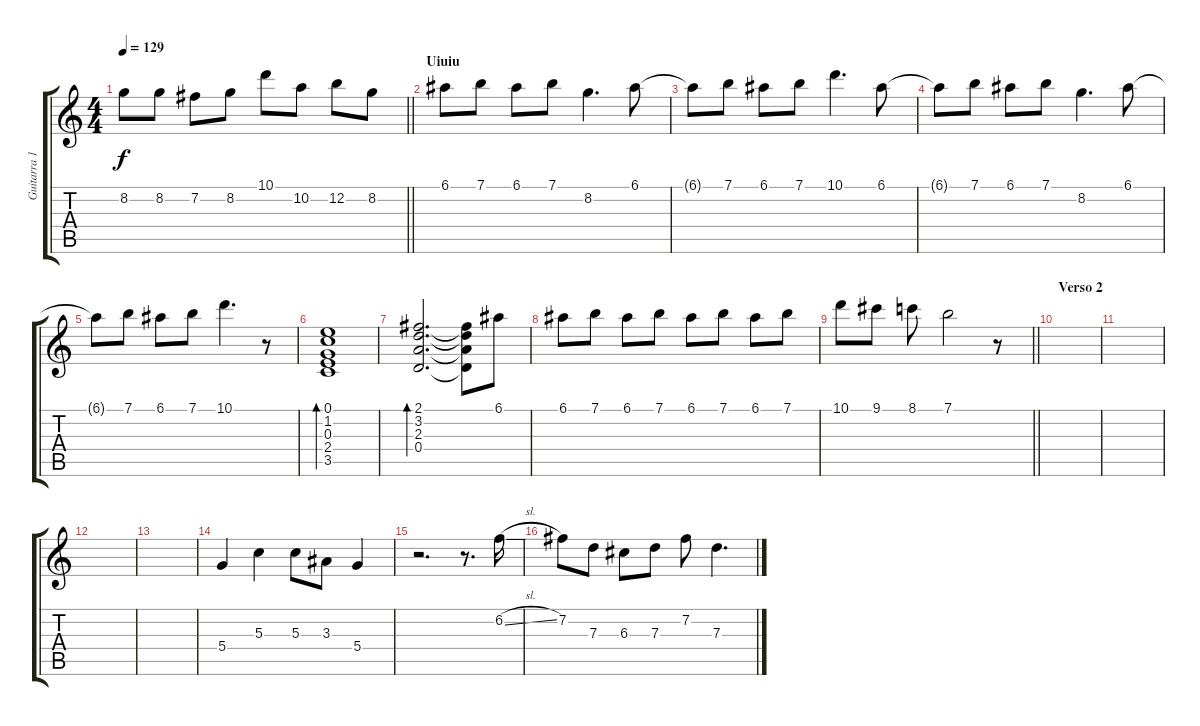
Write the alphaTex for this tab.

\track ("Guitarra 1" "Guitarra 1") {instrument electricguitarjazz}
\staff {score tabs}
\tuning (E4 B3 G3 D3 A2 E2) {hide}
\ts (4 4)
\tempo 129
\clef g2
\barLineRight lightlight
\ks c
8.2.8{dy f} 8.2.8 7.2.8 8.2.8 10.1.8 10.2.8 12.2.8 8.2.8 |
\section ("" "Uiuiu")
6.1.8 7.1.8 6.1.8 7.1.8 8.2.4{d} 6.1.8 |
6.1{t}.8 7.1.8 6.1.8 7.1.8 10.1.4{d} 6.1.8 |
6.1{t}.8 7.1.8 6.1.8 7.1.8 8.2.4{d} 6.1.8 |
6.1{t}.8 7.1.8 6.1.8 7.1.8 10.1.4{d} r.8 |
(0.1 1.2 0.3 2.4 3.5).1{bd 120} |
(2.1 3.2 2.3 0.4).2{d bd 120} (2.1{t} 3.2{t} 2.3{t} 0.4{t}).8 6.1.8 |
6.1.8 7.1.8 6.1.8 7.1.8 6.1.8 7.1.8 6.1.8 7.1.8 |
\barLineRight lightlight
10.1.8 9.1.8 8.1.8 7.1.2 r.8 |
\section ("" "Verso 2")
|
|
|
|
5.4.4 5.3.4 5.3.8 3.3.8 5.4.4 |
r.2{d} r.8{d} 6.2{sl}.16 |
7.2.8 7.3.8 6.3.8 7.3.8 7.2.8 7.3.4{d}
